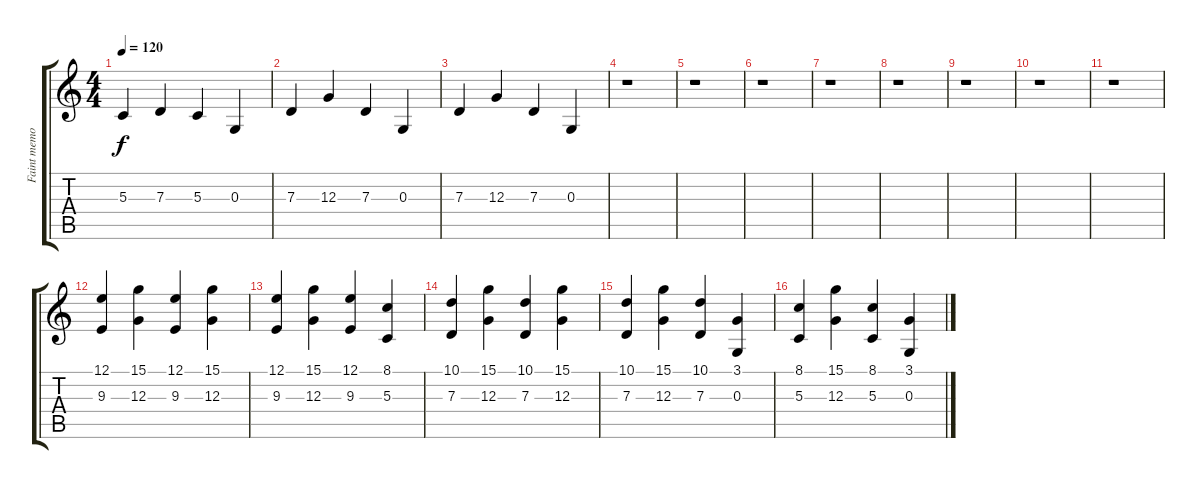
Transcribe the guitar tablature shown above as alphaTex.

\track ("Faint memory of childhood" "Faint memo") {instrument celesta}
\staff {score tabs}
\tuning (E4 B3 G3 D3 A2 E2) {hide}
\ts (4 4)
\tempo 120
\clef g2
\ks c
5.3.4{dy f} 7.3.4 5.3.4 0.3.4 |
7.3.4 12.3.4 7.3.4 0.3.4 |
7.3.4 12.3.4 7.3.4 0.3.4 |
r.1 |
r.1 |
r.1 |
r.1 |
r.1 |
r.1 |
r.1 |
r.1 |
(12.1 9.3).4 (15.1 12.3).4 (12.1 9.3).4 (15.1 12.3).4 |
(12.1 9.3).4 (15.1 12.3).4 (12.1 9.3).4 (8.1 5.3).4 |
(10.1 7.3).4 (15.1 12.3).4 (10.1 7.3).4 (15.1 12.3).4 |
(10.1 7.3).4 (15.1 12.3).4 (10.1 7.3).4 (3.1 0.3).4 |
(8.1 5.3).4 (15.1 12.3).4 (8.1 5.3).4 (3.1 0.3).4
